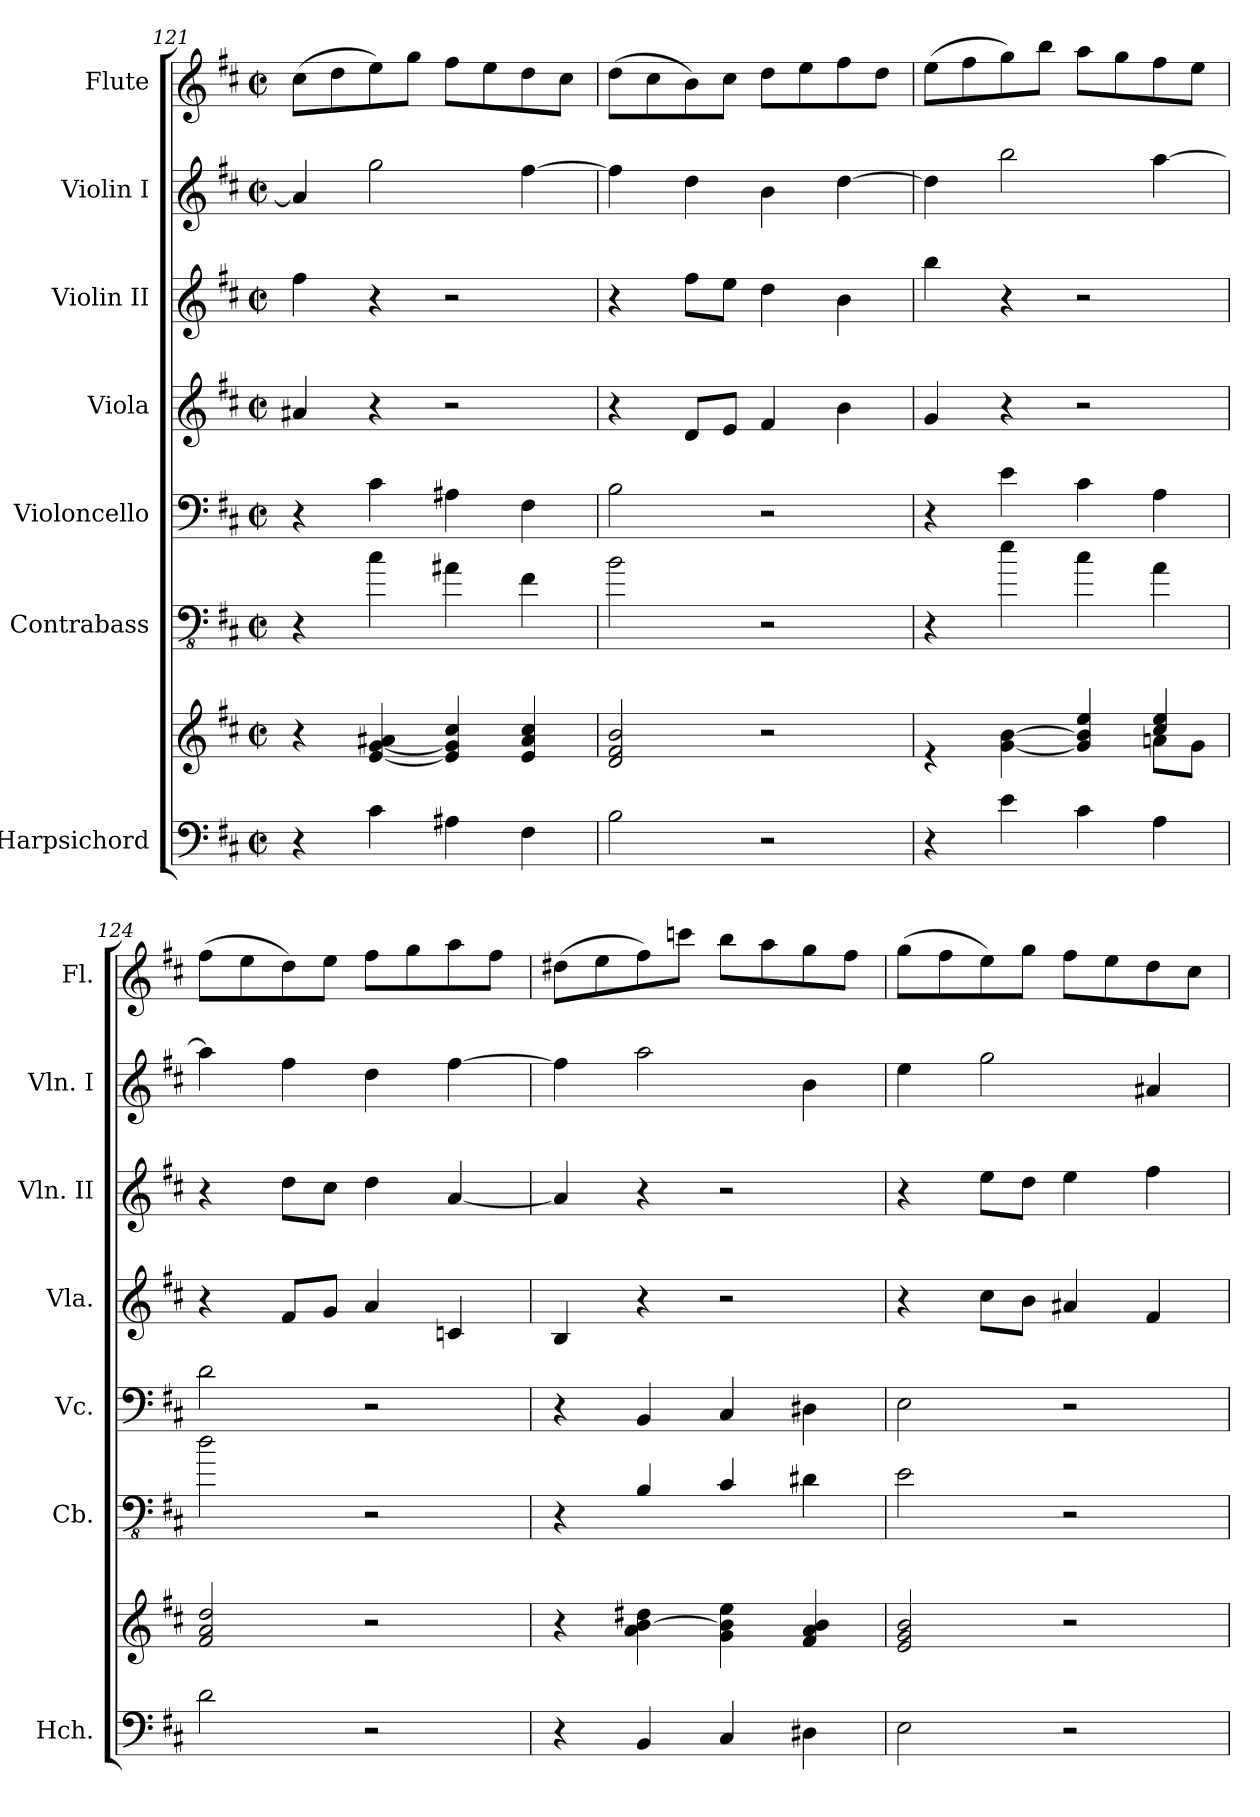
**kern	**kern	**kern	**kern	**kern	**kern	**kern	**kern
*part7	*part7	*part6	*part5	*part4	*part3	*part2	*part1
*staff8	*staff7	*staff6	*staff5	*staff4	*staff3	*staff2	*staff1
*I"Harpsichord	*	*I"Contrabass	*I"Violoncello	*I"Viola	*I"Violin II	*I"Violin I	*I"Flute
*I'Hch.	*	*I'Cb.	*I'Vc.	*I'Vla.	*I'Vln. II	*I'Vln. I	*I'Fl.
*clefF4	*clefG2	*clefFv4	*clefF4	*clefG2	*clefG2	*clefG2	*clefG2
*	*	*ITrd7c12	*	*	*	*	*
*k[f#c#]	*k[f#c#]	*k[f#c#]	*k[f#c#]	*k[f#c#]	*k[f#c#]	*k[f#c#]	*k[f#c#]
*M2/2	*M2/2	*M2/2	*M2/2	*M2/2	*M2/2	*M2/2	*M2/2
*met(c|)	*met(c|)	*met(c|)	*met(c|)	*met(c|)	*met(c|)	*met(c|)	*met(c|)
=121	=121	=121	=121	=121	=121	=121	=121
4r	4r	4r	4r	4a#X/	4ff#\	4a#/]	(8cc#\L
.	.	.	.	.	.	.	8dd\
4c#\	[4e/ [4g/ 4a#X/	4C#\	4c#\	4r	4r	2gg\	8ee\)
.	.	.	.	.	.	.	8gg\J
4A#X\	4e/] 4g/] 4cc#/	4AA#X\	4A#X\	2r	2r	.	8ff#\L
.	.	.	.	.	.	.	8ee\
4F#\	4e/ 4a#/ 4cc#/	4FF#\	4F#\	.	.	[4ff#\	8dd\
.	.	.	.	.	.	.	8cc#\J
=122	=122	=122	=122	=122	=122	=122	=122
2B\	2d/ 2f#/ 2b/	2BB\	2B\	4r	4r	4ff#\]	(8dd\L
.	.	.	.	.	.	.	8cc#\
.	.	.	.	8d/L	8ff#\L	4dd\	8b\)
.	.	.	.	8e/J	8ee\J	.	8cc#\J
2r	2r	2r	2r	4f#/	4dd\	4b\	8dd\L
.	.	.	.	.	.	.	8ee\
.	.	.	.	4b\	4b\	[4dd\	8ff#\
.	.	.	.	.	.	.	8dd\J
=123	=123	=123	=123	=123	=123	=123	=123
*	*^	*	*	*	*	*	*
4r	4re	2.ryy	4r	4r	4g/	4bb\	4dd\]	(8ee\L
.	.	.	.	.	.	.	.	8ff#\
4e\	[4g\ [4b\	.	4E\	4e\	4r	4r	2bb\	8gg\)
.	.	.	.	.	.	.	.	8bb\J
4c#\	4g/] 4b/] 4ee/	.	4C#\	4c#\	2r	2r	.	8aa\L
.	.	.	.	.	.	.	.	8gg\
4A\	4cc#/ 4ee/	8an\L	4AA\	4A\	.	.	[4aa\	8ff#\
.	.	8g\J	.	.	.	.	.	8ee\J
*	*v	*v	*	*	*	*	*	*
=124	=124	=124	=124	=124	=124	=124	=124
2d\	2f#/ 2a/ 2dd/	2D\	2d\	4r	4r	4aa\]	(8ff#\L
.	.	.	.	.	.	.	8ee\
.	.	.	.	8f#/L	8dd\L	4ff#\	8dd\)
.	.	.	.	8g/J	8cc#\J	.	8ee\J
2r	2r	2r	2r	4a/	4dd\	4dd\	8ff#\L
.	.	.	.	.	.	.	8gg\
.	.	.	.	4cn/	[4a/	[4ff#\	8aa\
.	.	.	.	.	.	.	8ff#\J
=125	=125	=125	=125	=125	=125	=125	=125
4r	4r	4r	4r	4B/	4a/]	4ff#\]	(8dd#X\L
.	.	.	.	.	.	.	8ee\
4BB/	4a\ [4b\ 4dd#X\	4BBB/	4BB/	4r	4r	2aa\	8ff#\)
.	.	.	.	.	.	.	8cccn\J
4C#/	4g\ 4b\] 4ee\	4CC#/	4C#/	2r	2r	.	8bb\L
.	.	.	.	.	.	.	8aa\
4D#X\	4f#/ 4a/ 4b/	4DD#X\	4D#X\	.	.	4b\	8gg\
.	.	.	.	.	.	.	8ff#\J
!!LO:PB:g=z
=126	=126	=126	=126	=126	=126	=126	=126
2E\	2e/ 2g/ 2b/	2EE\	2E\	4r	4r	4ee\	(8gg\L
.	.	.	.	.	.	.	8ff#\
.	.	.	.	8cc#\L	8ee\L	2gg\	8ee\)
.	.	.	.	8b\J	8dd\J	.	8gg\J
2r	2r	2r	2r	4a#X/	4ee\	.	8ff#\L
.	.	.	.	.	.	.	8ee\
.	.	.	.	4f#/	4ff#\	4a#X/	8dd\
.	.	.	.	.	.	.	8cc#\J
=	=	=	=	=	=	=	=
*-	*-	*-	*-	*-	*-	*-	*-
